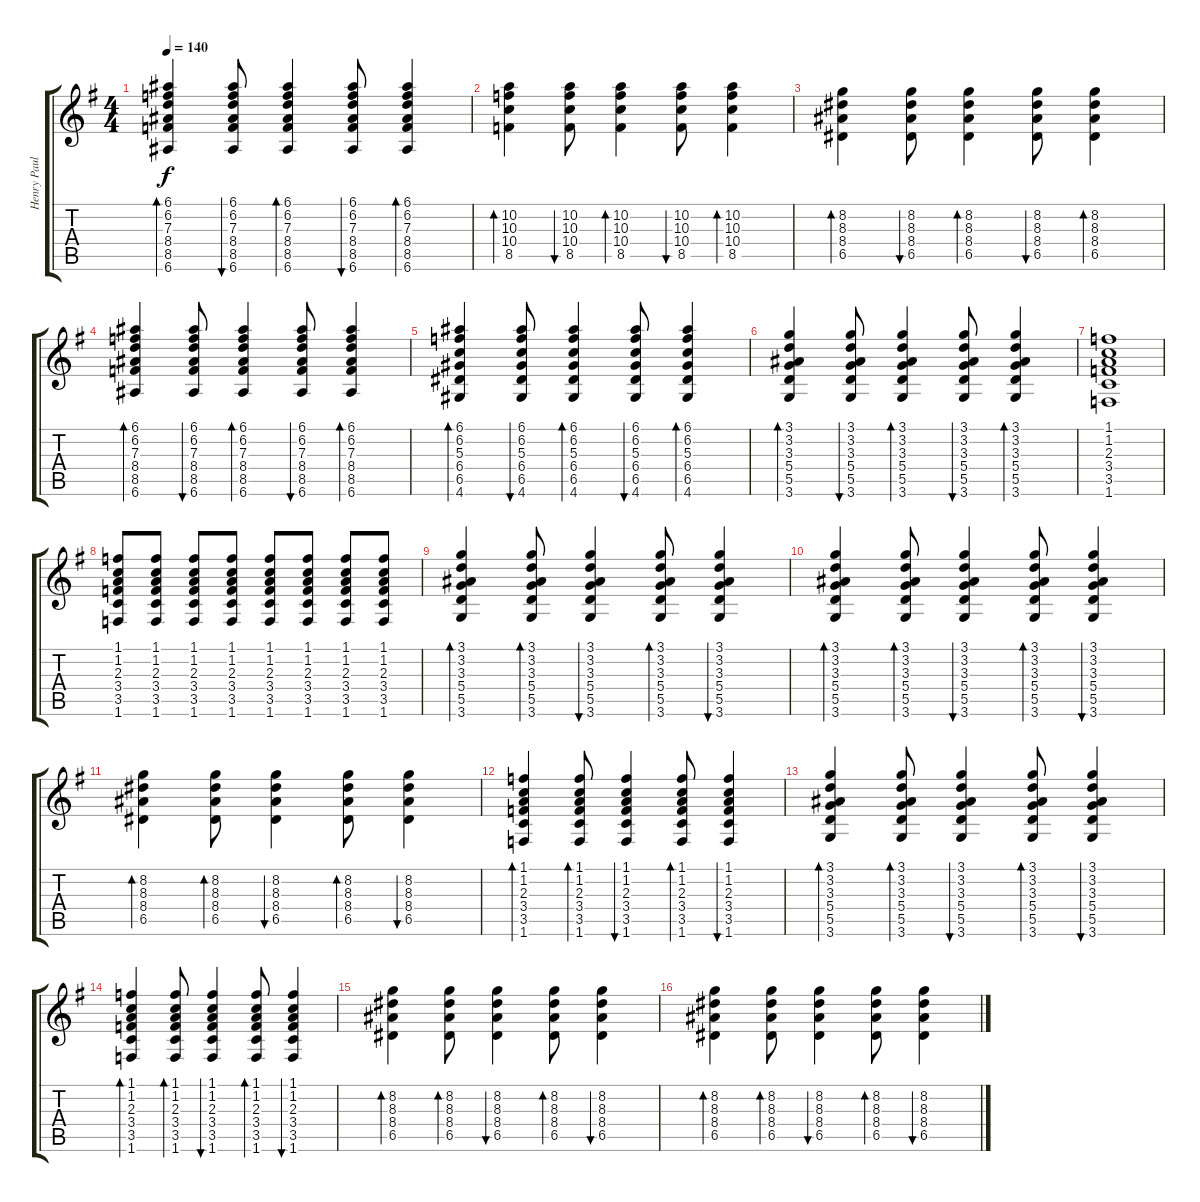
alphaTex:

\track ("Henry Paul Guitar" "Henry Paul") {instrument electricguitarclean}
\staff {score tabs}
\tuning (E4 B3 G3 D3 A2 E2) {hide}
\ts (4 4)
\tempo 140
\clef g2
\ks g
(6.1 6.2 7.3 8.4 8.5 6.6).4{bd 60 dy f} (6.1 6.2 7.3 8.4 8.5 6.6).8{bu 60} (6.1 6.2 7.3 8.4 8.5 6.6).4{bd 60} (6.1 6.2 7.3 8.4 8.5 6.6).8{bu 60} (6.1 6.2 7.3 8.4 8.5 6.6).4{bd 60} |
(10.2 10.3 10.4 8.5).4{bd 30} (10.2 10.3 10.4 8.5).8{bu 60} (10.2 10.3 10.4 8.5).4{bd 60} (10.2 10.3 10.4 8.5).8{bu 60} (10.2 10.3 10.4 8.5).4{bd 60} |
(8.2 8.3 8.4 6.5).4{bd 60} (8.2 8.3 8.4 6.5).8{bu 60} (8.2 8.3 8.4 6.5).4{bd 60} (8.2 8.3 8.4 6.5).8{bu 60} (8.2 8.3 8.4 6.5).4{bd 60} |
(6.1 6.2 7.3 8.4 8.5 6.6).4{bd 60} (6.1 6.2 7.3 8.4 8.5 6.6).8{bu 60} (6.1 6.2 7.3 8.4 8.5 6.6).4{bd 60} (6.1 6.2 7.3 8.4 8.5 6.6).8{bu 60} (6.1 6.2 7.3 8.4 8.5 6.6).4{bd 60} |
(6.1 6.2 5.3 6.4 6.5 4.6).4{bd 60} (6.1 6.2 5.3 6.4 6.5 4.6).8{bu 60} (6.1 6.2 5.3 6.4 6.5 4.6).4{bd 60} (6.1 6.2 5.3 6.4 6.5 4.6).8{bu 60} (6.1 6.2 5.3 6.4 6.5 4.6).4{bd 60} |
(3.1 3.2 3.3 5.4 5.5 3.6).4{bd 60} (3.1 3.2 3.3 5.4 5.5 3.6).8{bu 60} (3.1 3.2 3.3 5.4 5.5 3.6).4{bd 60} (3.1 3.2 3.3 5.4 5.5 3.6).8{bu 60} (3.1 3.2 3.3 5.4 5.5 3.6).4{bd 60} |
(1.1 1.2 2.3 3.4 3.5 1.6).1{volume 10 instrument electricguitarclean} |
(1.1 1.2 2.3 3.4 3.5 1.6).8 (1.1 1.2 2.3 3.4 3.5 1.6).8 (1.1 1.2 2.3 3.4 3.5 1.6).8 (1.1 1.2 2.3 3.4 3.5 1.6).8 (1.1 1.2 2.3 3.4 3.5 1.6).8 (1.1 1.2 2.3 3.4 3.5 1.6).8 (1.1 1.2 2.3 3.4 3.5 1.6).8 (1.1 1.2 2.3 3.4 3.5 1.6).8 |
(3.1 3.2 3.3 5.4 5.5 3.6).4{bd 60} (3.1 3.2 3.3 5.4 5.5 3.6).8{bd 30} (3.1 3.2 3.3 5.4 5.5 3.6).4{bu 30} (3.1 3.2 3.3 5.4 5.5 3.6).8{bd 30} (3.1 3.2 3.3 5.4 5.5 3.6).4{bu 30} |
(3.1 3.2 3.3 5.4 5.5 3.6).4{bd 60} (3.1 3.2 3.3 5.4 5.5 3.6).8{bd 30} (3.1 3.2 3.3 5.4 5.5 3.6).4{bu 30} (3.1 3.2 3.3 5.4 5.5 3.6).8{bd 30} (3.1 3.2 3.3 5.4 5.5 3.6).4{bu 30} |
(8.2 8.3 8.4 6.5).4{bd 120} (8.2 8.3 8.4 6.5).8{bd 60} (8.2 8.3 8.4 6.5).4{bu 60} (8.2 8.3 8.4 6.5).8{bd 60} (8.2 8.3 8.4 6.5).4{bu 60} |
(1.1 1.2 2.3 3.4 3.5 1.6).4{bd 120} (1.1 1.2 2.3 3.4 3.5 1.6).8{bd 60} (1.1 1.2 2.3 3.4 3.5 1.6).4{bu 60} (1.1 1.2 2.3 3.4 3.5 1.6).8{bd 60} (1.1 1.2 2.3 3.4 3.5 1.6).4{bu 60} |
(3.1 3.2 3.3 5.4 5.5 3.6).4{bd 60} (3.1 3.2 3.3 5.4 5.5 3.6).8{bd 30} (3.1 3.2 3.3 5.4 5.5 3.6).4{bu 30} (3.1 3.2 3.3 5.4 5.5 3.6).8{bd 30} (3.1 3.2 3.3 5.4 5.5 3.6).4{bu 30} |
(1.1 1.2 2.3 3.4 3.5 1.6).4{bd 120} (1.1 1.2 2.3 3.4 3.5 1.6).8{bd 60} (1.1 1.2 2.3 3.4 3.5 1.6).4{bu 60} (1.1 1.2 2.3 3.4 3.5 1.6).8{bd 60} (1.1 1.2 2.3 3.4 3.5 1.6).4{bu 60} |
(8.2 8.3 8.4 6.5).4{bd 120} (8.2 8.3 8.4 6.5).8{bd 60} (8.2 8.3 8.4 6.5).4{bu 60} (8.2 8.3 8.4 6.5).8{bd 60} (8.2 8.3 8.4 6.5).4{bu 60} |
(8.2 8.3 8.4 6.5).4{bd 120} (8.2 8.3 8.4 6.5).8{bd 60} (8.2 8.3 8.4 6.5).4{bu 60} (8.2 8.3 8.4 6.5).8{bd 60} (8.2 8.3 8.4 6.5).4{bu 60}
